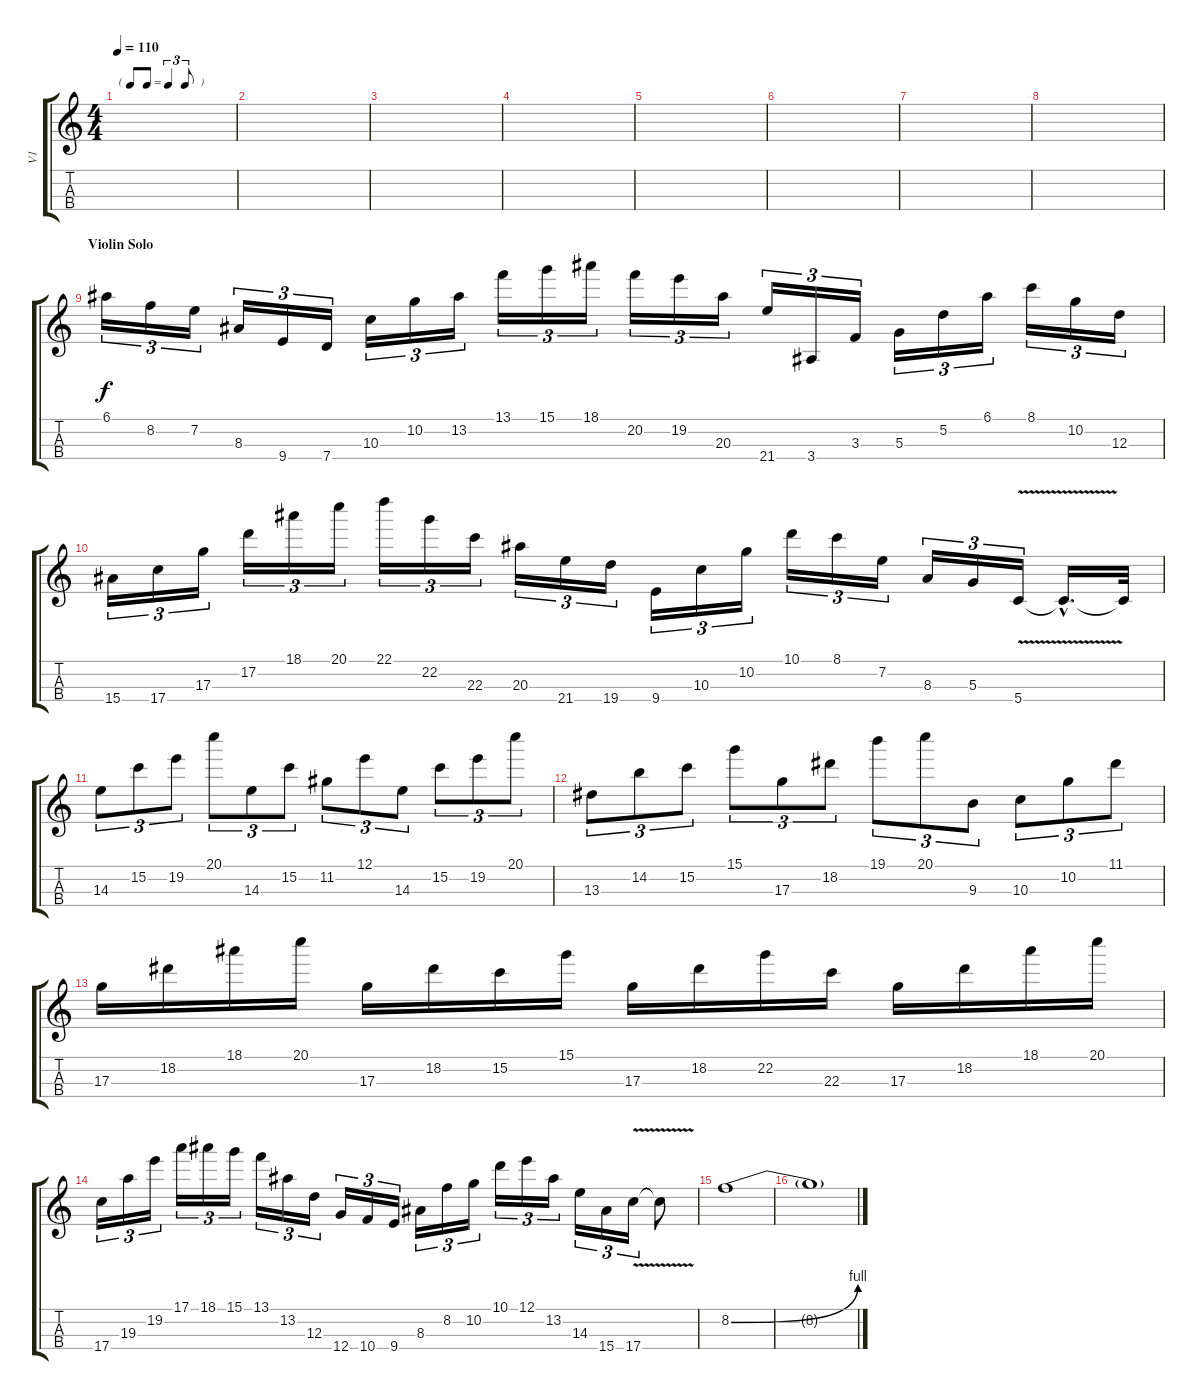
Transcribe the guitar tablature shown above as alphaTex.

\track ("V1" "V1") {instrument violin}
\staff {score tabs}
\tuning (E5 A4 D4 G3) {hide}
\ts (4 4)
\tf triplet8th
\tempo 110
\clef g2
\ks c
|
|
|
|
|
|
|
|
\section ("" "Violin Solo")
6.1.16{tu (3 2)} 8.2.16{tu (3 2)} 7.2.16{tu (3 2)} 8.3.16{tu (3 2)} 9.4.16{tu (3 2)} 7.4.16{tu (3 2)} 10.3.16{tu (3 2)} 10.2.16{tu (3 2)} 13.2.16{tu (3 2)} 13.1.16{tu (3 2)} 15.1.16{tu (3 2)} 18.1.16{tu (3 2)} 20.2.16{tu (3 2)} 19.2.16{tu (3 2)} 20.3.16{tu (3 2)} 21.4.16{tu (3 2)} 3.4.16{tu (3 2)} 3.3.16{tu (3 2)} 5.3.16{tu (3 2)} 5.2.16{tu (3 2)} 6.1.16{tu (3 2)} 8.1.16{tu (3 2)} 10.2.16{tu (3 2)} 12.3.16{tu (3 2)} |
15.4.16{tu (3 2)} 17.4.16{tu (3 2)} 17.3.16{tu (3 2)} 17.2.16{tu (3 2)} 18.1.16{tu (3 2)} 20.1.16{tu (3 2)} 22.1.16{tu (3 2)} 22.2.16{tu (3 2)} 22.3.16{tu (3 2)} 20.3.16{tu (3 2)} 21.4.16{tu (3 2)} 19.4.16{tu (3 2)} 9.4.16{tu (3 2)} 10.3.16{tu (3 2)} 10.2.16{tu (3 2)} 10.1.16{tu (3 2)} 8.1.16{tu (3 2)} 7.2.16{tu (3 2)} 8.3.16{tu (3 2)} 5.3.16{tu (3 2)} 5.4{v}.16{tu (3 2)} 5.4{hac t}.16{d} 5.4{t}.32 |
14.3.8{tu (3 2)} 15.2.8{tu (3 2)} 19.2.8{tu (3 2)} 20.1.8{tu (3 2)} 14.3.8{tu (3 2)} 15.2.8{tu (3 2)} 11.2.8{tu (3 2)} 12.1.8{tu (3 2)} 14.3.8{tu (3 2)} 15.2.8{tu (3 2)} 19.2.8{tu (3 2)} 20.1.8{tu (3 2)} |
13.3.8{tu (3 2)} 14.2.8{tu (3 2)} 15.2.8{tu (3 2)} 15.1.8{tu (3 2)} 17.3.8{tu (3 2)} 18.2.8{tu (3 2)} 19.1.8{tu (3 2)} 20.1.8{tu (3 2)} 9.3.8{tu (3 2)} 10.3.8{tu (3 2)} 10.2.8{tu (3 2)} 11.1.8{tu (3 2)} |
17.3.16 18.2.16 18.1.16 20.1.16 17.3.16 18.2.16 15.2.16 15.1.16 17.3.16 18.2.16 22.2.16 22.3.16 17.3.16 18.2.16 18.1.16 20.1.16 |
17.4.16{tu (3 2)} 19.3.16{tu (3 2)} 19.2.16{tu (3 2)} 17.1.16{tu (3 2)} 18.1.16{tu (3 2)} 15.1.16{tu (3 2)} 13.1.16{tu (3 2)} 13.2.16{tu (3 2)} 12.3.16{tu (3 2)} 12.4.16{tu (3 2)} 10.4.16{tu (3 2)} 9.4.16{tu (3 2)} 8.3.16{tu (3 2)} 8.2.16{tu (3 2)} 10.2.16{tu (3 2)} 10.1.16{tu (3 2)} 12.1.16{tu (3 2)} 13.2.16{tu (3 2)} 14.3.16{tu (3 2)} 15.4.16{tu (3 2)} 17.4{v}.16{tu (3 2)} 17.4{t}.8 |
8.2{be (bend 0 0 60 4)}.1 |
8.2{t}.1
